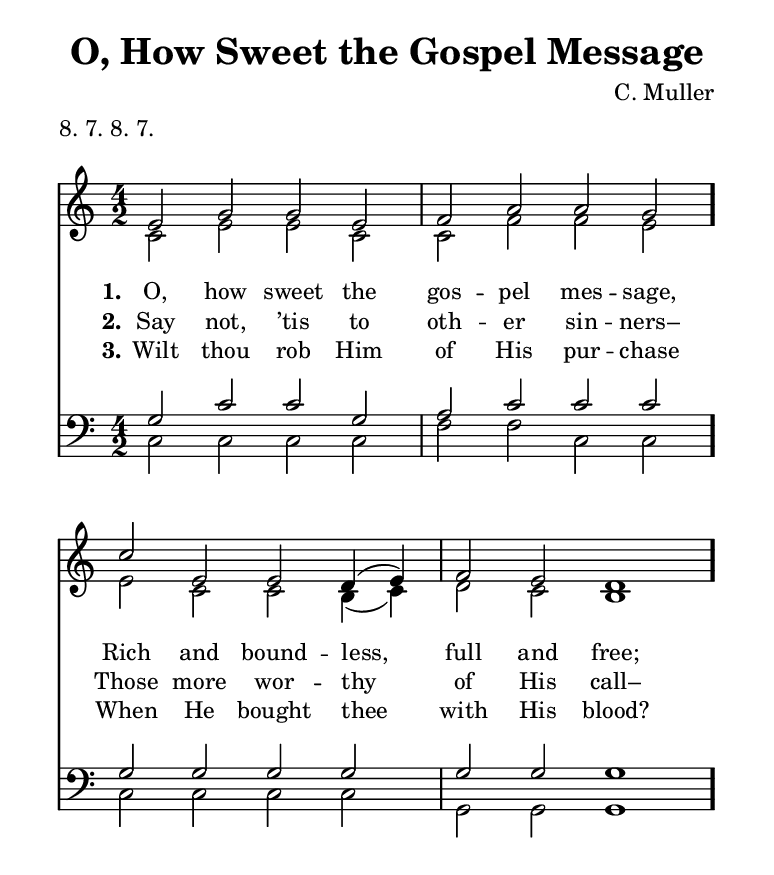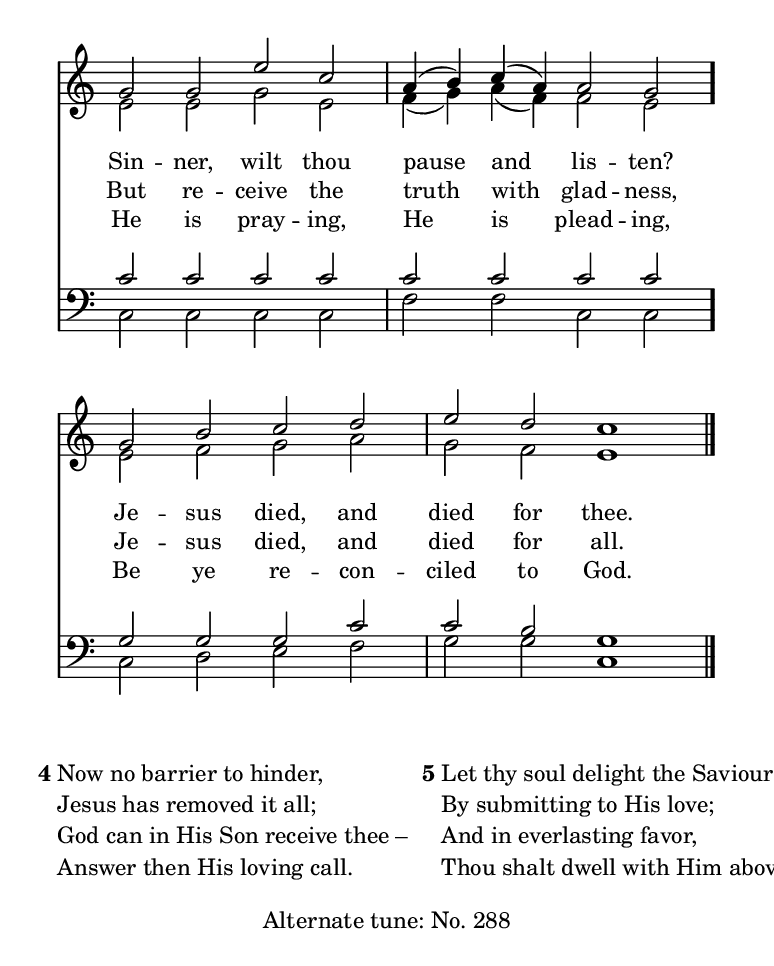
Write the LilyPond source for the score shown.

\include "common/global.ily"
\paper {
  \include "common/paper.ily"
  ragged-bottom = ##t
  ragged-last-bottom = ##t
  systems-per-page = #(cond (is-eogsized 2) (#t #f))
  %page-count = ##f
}

\header{
  hymnnumber = "97"
  title = "O, How Sweet the Gospel Message"
  tunename = "Halle"
  meter = "8. 7. 8. 7."
  %poet = ""
  composer = "C. Muller"
  %copyright = ""
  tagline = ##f
}

% for fermata in MIDI
ta = { \tempo 2=80 }
tb = { \tempo 2=40 }

patternAA = { c2 }
patternAB = { c2 c2 c2 c2 | c4( c4) c4( c4) c2 c2 }

patternBA = { c2 c2 c2 c4( c4) | c2 c2 c1 }
patternBB = { c2 c2 c2 c2 | c2 c2 c1 }

global = {
  \include "common/overrides.ily"
  \override Staff.TimeSignature.style = #'()
  \time 4/2
  \override Score.MetronomeMark.transparent = ##t % hide all fermata changes too
  \ta
  \key c \major
  %\partial 4
  \autoBeamOff
}

notesSoprano = {
\global
\relative c' {

  \changePitch \patternAA { e g g e | f a a g }
  \changePitch \patternBA { c e, e d e | f e d }
  \changePitch \patternAB { g g e' c | a b c a a g }
  \changePitch \patternBB { g b c d | e d c }

  \bar "|."

}
}

notesAlto = {
\global
\relative e' {

  \changePitch \patternAA { c e e c | c f f e }
  \changePitch \patternBA { e c c b c | d c b }
  \changePitch \patternAB { e e g e | f g a f f e }
  \changePitch \patternBB { e f g a | g f e }

}
}

notesTenor = {
\global
\relative a {

  \changePitch \patternAA { g c c g | a c c c }
  \changePitch \patternBB { g g g g | g g g }
  \changePitch \patternAA { c c c c | c c c c }
  \changePitch \patternBB { g g g c | c b g }

}
}

notesBass = {
\global
\relative f {

  \changePitch \patternAA { c c c c | f f c c }
  \changePitch \patternBB { c c c c | g g g }
  \changePitch \patternAA { c c c c | f f c c }
  \changePitch \patternBB { c d e f | g g c, }

}
}

wordsA = \lyricmode {
\set stanza = "1."

O, how sweet the gos -- pel mes -- sage, \bar "."
Rich and bound -- less, full and free; \bar "." \break
Sin -- ner, wilt thou pause and lis -- ten? \bar "."
Je -- sus died, and died for thee. \bar "." \break

}

wordsB = \lyricmode {
\set stanza = "2."

Say not, ’tis to oth -- er sin -- ners–
Those more wor -- thy of His call–
But re -- ceive the truth with glad -- ness,
Je -- sus died, and died for all.

}

wordsC = \lyricmode {
\set stanza = "3."

Wilt thou rob Him of His pur -- chase
When He bought thee with His blood?
He is pray -- ing, He is plead -- ing,
Be ye re -- con -- ciled to God.

}

wordsD = \markuplist {

\line { Now no barrier to hinder, }
\line { Jesus has removed it all; }
\line { God can in His Son receive thee – }
\line { Answer then His loving call. }

}

wordsE = \markuplist {

\line { Let thy soul delight the Saviour }
\line { By submitting to His love; }
\line { And in everlasting favor, }
\line { Thou shalt dwell with Him above. }

}

\score {
  \context ChoirStaff <<
    \context Staff = upper <<
      \set ChoirStaff.systemStartDelimiter = #'SystemStartBar
      \context Voice  = sopranos { \voiceOne << \notesSoprano >> }
      \context Voice  = altos { \voiceTwo << \notesAlto >> }
      \context Lyrics = one   \lyricsto sopranos \wordsA
      \context Lyrics = two   \lyricsto sopranos \wordsB
      \context Lyrics = three \lyricsto sopranos \wordsC
    >>
    \context Staff = men <<
      \clef bass
      \context Voice  = tenors { \voiceOne << \notesTenor >> }
      \context Voice  = basses { \voiceTwo << \notesBass >> }
    >>
  >>
  \layout {
    \include "common/layout.ily"
  }
  \midi{
    \include "common/midi.ily"
  }
}

\noPageBreak

\markup { \fill-line { %\column {
  \hspace #0.1
  \line{ \bold 4 \column { \wordsD } } %\combine \null \vspace #0.4
  \hspace #0.1
  \line{ \bold 5 \column { \wordsE } } %\combine \null \vspace #0.4
  \hspace #0.1
} } %}

\noPageBreak

\markup { \vspace #1.4 \fill-line { \line { Alternate tune: No. 288 } } }

\version "2.18.0"  % necessary for upgrading to future LilyPond versions.

% vi:set et ts=2 sw=2 ai nocindent syntax=lilypond:
